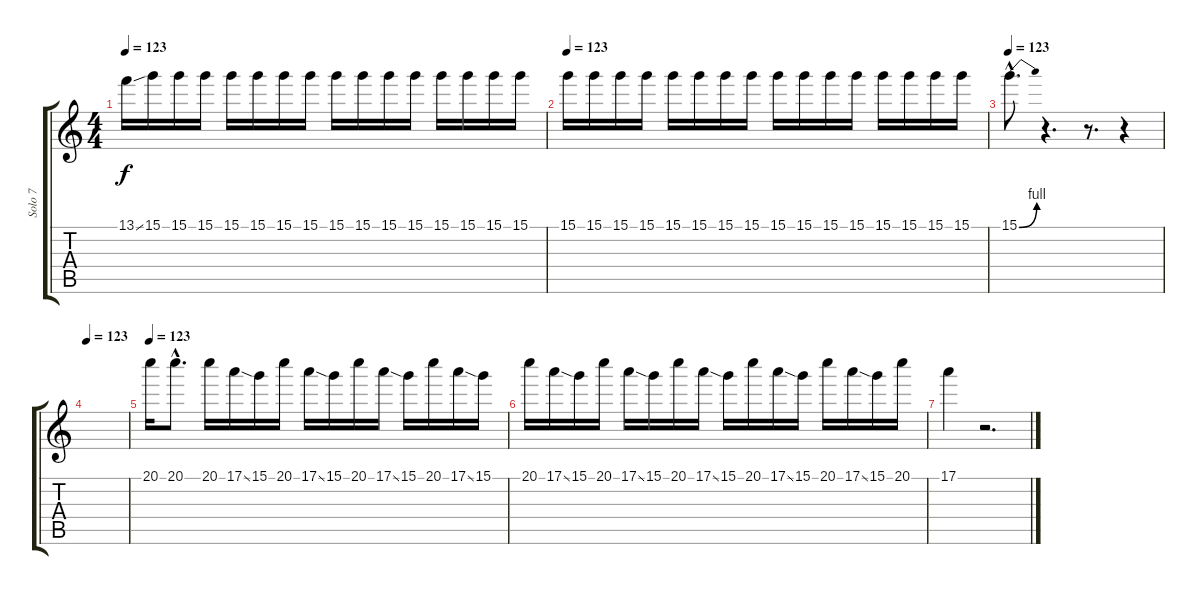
\track ("Solo 7" "Solo 7") {instrument distortionguitar}
\staff {score tabs}
\tuning (E4 B3 G3 D3 A2 E2) {hide}
\ts (4 4)
\tempo 123
\clef g2
\ks c
13.1{ss}.16{dy f} 15.1.16 15.1.16 15.1.16 15.1.16 15.1.16 15.1.16 15.1.16 15.1.16 15.1.16 15.1.16 15.1.16 15.1.16 15.1.16 15.1.16 15.1.16 |
\tempo 123
15.1.16 15.1.16 15.1.16 15.1.16 15.1.16 15.1.16 15.1.16 15.1.16 15.1.16 15.1.16 15.1.16 15.1.16 15.1.16 15.1.16 15.1.16 15.1.16 |
\tempo 123
15.1{be (bend 0 0 60 4) hac}.8{d} r.4{d} r.8{d} r.4 |
\tempo 123
|
\tempo 123
20.1.16 20.1{hac}.8{d} 20.1.16 17.1{ss}.16 15.1.16 20.1.16 17.1{ss}.16 15.1.16 20.1.16 17.1{ss}.16 15.1.16 20.1.16 17.1{ss}.16 15.1.16 |
20.1.16 17.1{ss}.16 15.1.16 20.1.16 17.1{ss}.16 15.1.16 20.1.16 17.1{ss}.16 15.1.16 20.1.16 17.1{ss}.16 15.1.16 20.1.16 17.1{ss}.16 15.1.16 20.1.16 |
17.1.4 r.2{d}
